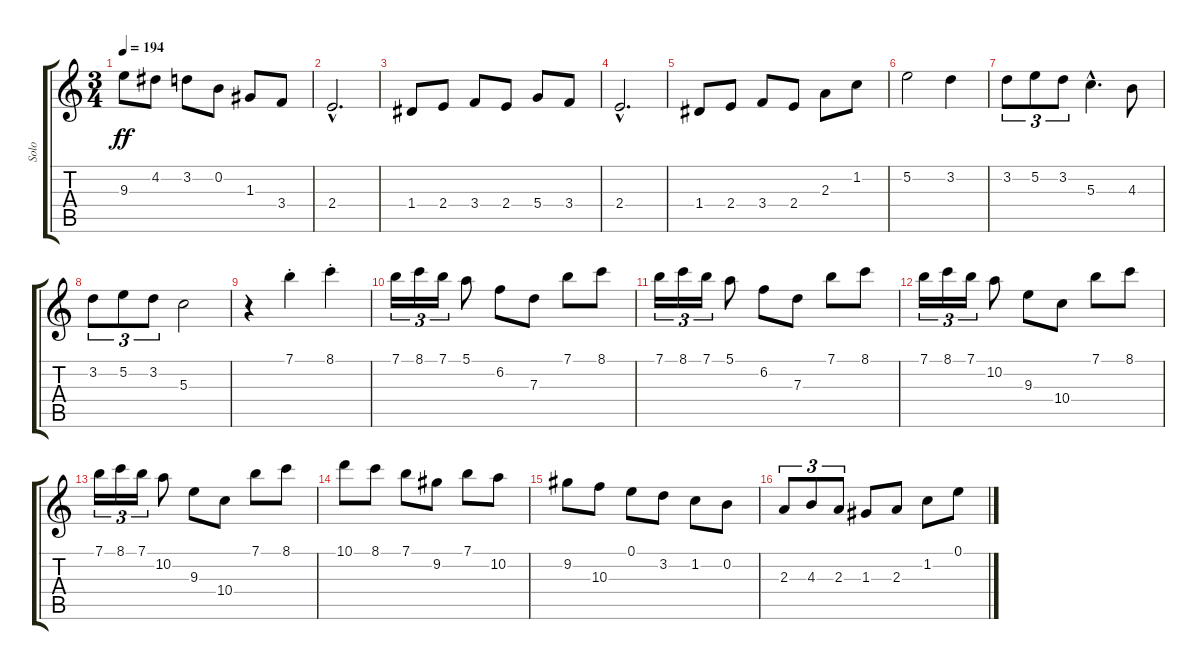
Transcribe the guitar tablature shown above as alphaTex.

\track ("Solo" "Solo") {instrument acousticguitarsteel}
\staff {score tabs}
\tuning (E4 B3 G3 D3 A2 E2) {hide}
\ts (3 4)
\tempo 194
\clef g2
\ks aminor
9.3{t}.8{dy ff} 4.2.8 3.2.8 0.2.8 1.3.8 3.4.8 |
2.4{hac}.2{d} |
1.4.8 2.4.8 3.4.8 2.4.8 5.4.8 3.4.8 |
2.4{hac}.2{d} |
1.4.8 2.4.8 3.4.8 2.4.8 2.3.8 1.2.8 |
5.2.2 3.2.4 |
3.2.8{tu (3 2)} 5.2.8{tu (3 2)} 3.2.8{tu (3 2)} 5.3{hac}.4{d} 4.3.8 |
3.2.8{tu (3 2)} 5.2.8{tu (3 2)} 3.2.8{tu (3 2)} 5.3.2 |
r.4 7.1{st}.4 8.1{st}.4 |
7.1.16{tu (3 2)} 8.1.16{tu (3 2)} 7.1.16{tu (3 2)} 5.1.8 6.2.8 7.3.8 7.1.8 8.1.8 |
7.1.16{tu (3 2)} 8.1.16{tu (3 2)} 7.1.16{tu (3 2)} 5.1.8 6.2.8 7.3.8 7.1.8 8.1.8 |
7.1.16{tu (3 2)} 8.1.16{tu (3 2)} 7.1.16{tu (3 2)} 10.2.8 9.3.8 10.4.8 7.1.8 8.1.8 |
7.1.16{tu (3 2)} 8.1.16{tu (3 2)} 7.1.16{tu (3 2)} 10.2.8 9.3.8 10.4.8 7.1.8 8.1.8 |
10.1.8 8.1.8 7.1.8 9.2.8 7.1.8 10.2.8 |
9.2.8 10.3.8 0.1.8 3.2.8 1.2.8 0.2.8 |
2.3.8{tu (3 2)} 4.3.8{tu (3 2)} 2.3.8{tu (3 2)} 1.3.8 2.3.8 1.2.8 0.1.8
